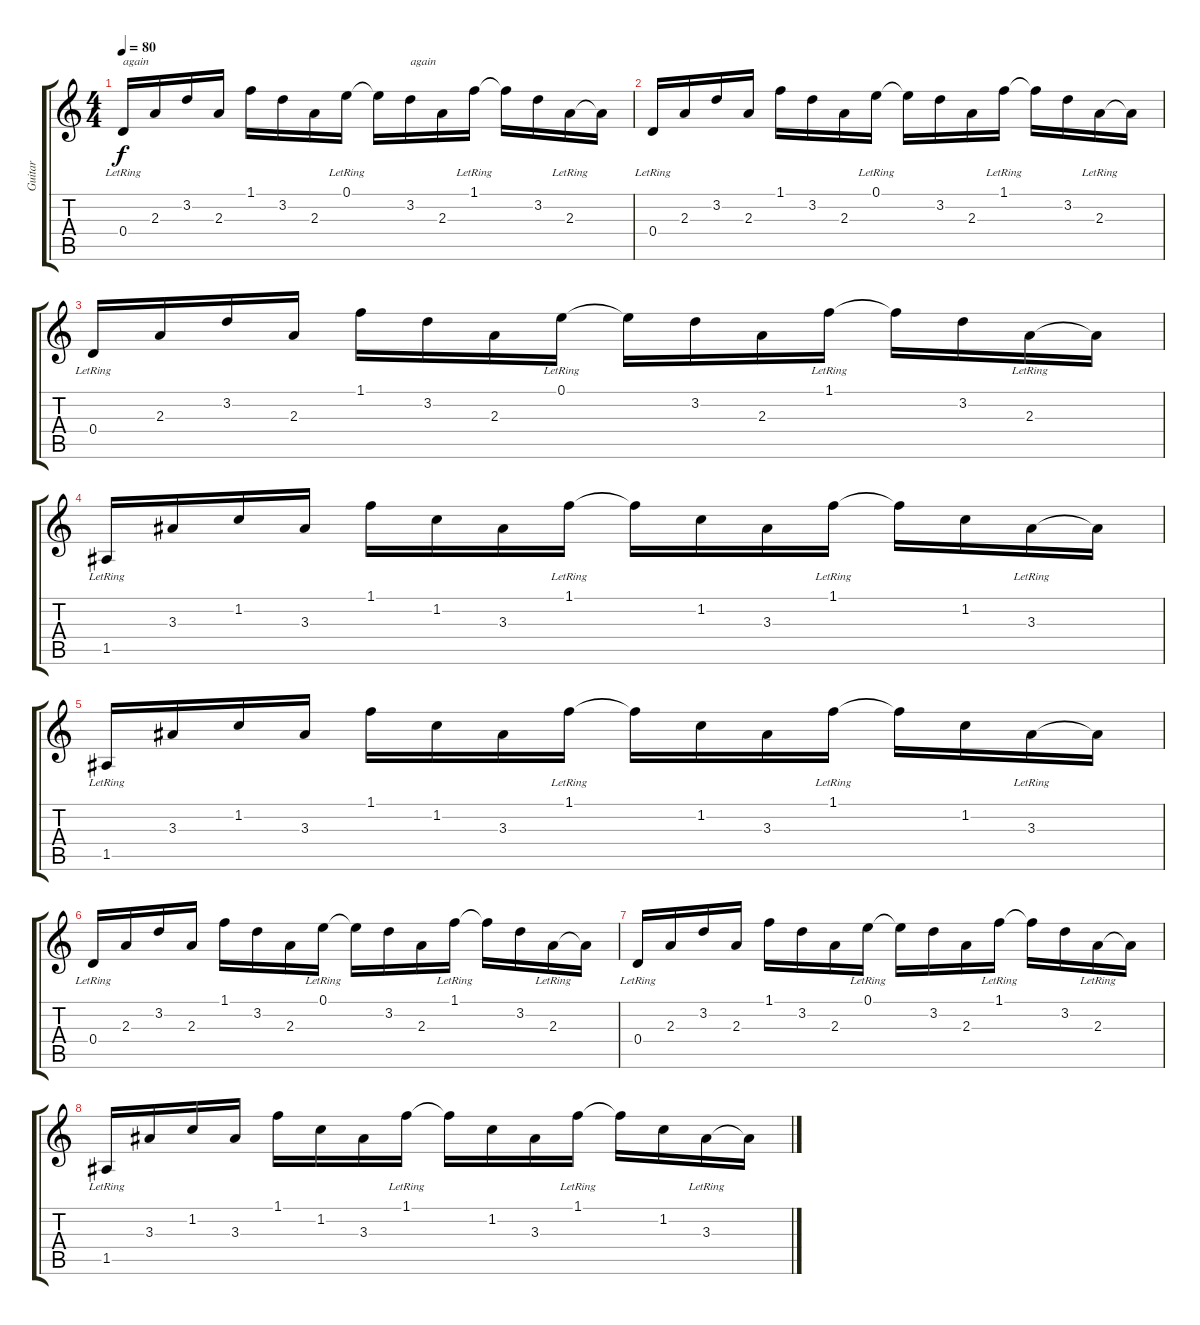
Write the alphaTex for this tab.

\track ("Guitar" "Guitar") {instrument acousticguitarsteel}
\staff {score tabs}
\tuning (E4 B3 G3 D3 A2 E2) {hide}
\ts (4 4)
\tempo 80
\clef g2
\ks c
0.4{lr}.16{txt "again" dy f} 2.3.16 3.2.16 2.3.16 1.1.16 3.2.16 2.3.16 0.1{lr}.16 0.1{t}.16 3.2.16{txt "again"} 2.3.16 1.1{lr}.16 1.1{t}.16 3.2.16 2.3{lr}.16 2.3{t}.16 |
0.4{lr}.16 2.3.16 3.2.16 2.3.16 1.1.16 3.2.16 2.3.16 0.1{lr}.16 0.1{t}.16 3.2.16 2.3.16 1.1{lr}.16 1.1{t}.16 3.2.16 2.3{lr}.16 2.3{t}.16 |
0.4{lr}.16 2.3.16 3.2.16 2.3.16 1.1.16 3.2.16 2.3.16 0.1{lr}.16 0.1{t}.16 3.2.16 2.3.16 1.1{lr}.16 1.1{t}.16 3.2.16 2.3{lr}.16 2.3{t}.16 |
1.5{lr}.16 3.3.16 1.2.16 3.3.16 1.1.16 1.2.16 3.3.16 1.1{lr}.16 1.1{t}.16 1.2.16 3.3.16 1.1{lr}.16 1.1{t}.16 1.2.16 3.3{lr}.16 3.3{t}.16 |
1.5{lr}.16 3.3.16 1.2.16 3.3.16 1.1.16 1.2.16 3.3.16 1.1{lr}.16 1.1{t}.16 1.2.16 3.3.16 1.1{lr}.16 1.1{t}.16 1.2.16 3.3{lr}.16 3.3{t}.16 |
0.4{lr}.16 2.3.16 3.2.16 2.3.16 1.1.16 3.2.16 2.3.16 0.1{lr}.16 0.1{t}.16 3.2.16 2.3.16 1.1{lr}.16 1.1{t}.16 3.2.16 2.3{lr}.16 2.3{t}.16 |
0.4{lr}.16 2.3.16 3.2.16 2.3.16 1.1.16 3.2.16 2.3.16 0.1{lr}.16 0.1{t}.16 3.2.16 2.3.16 1.1{lr}.16 1.1{t}.16 3.2.16 2.3{lr}.16 2.3{t}.16 |
1.5{lr}.16 3.3.16 1.2.16 3.3.16 1.1.16 1.2.16 3.3.16 1.1{lr}.16 1.1{t}.16 1.2.16 3.3.16 1.1{lr}.16 1.1{t}.16 1.2.16 3.3{lr}.16 3.3{t}.16
